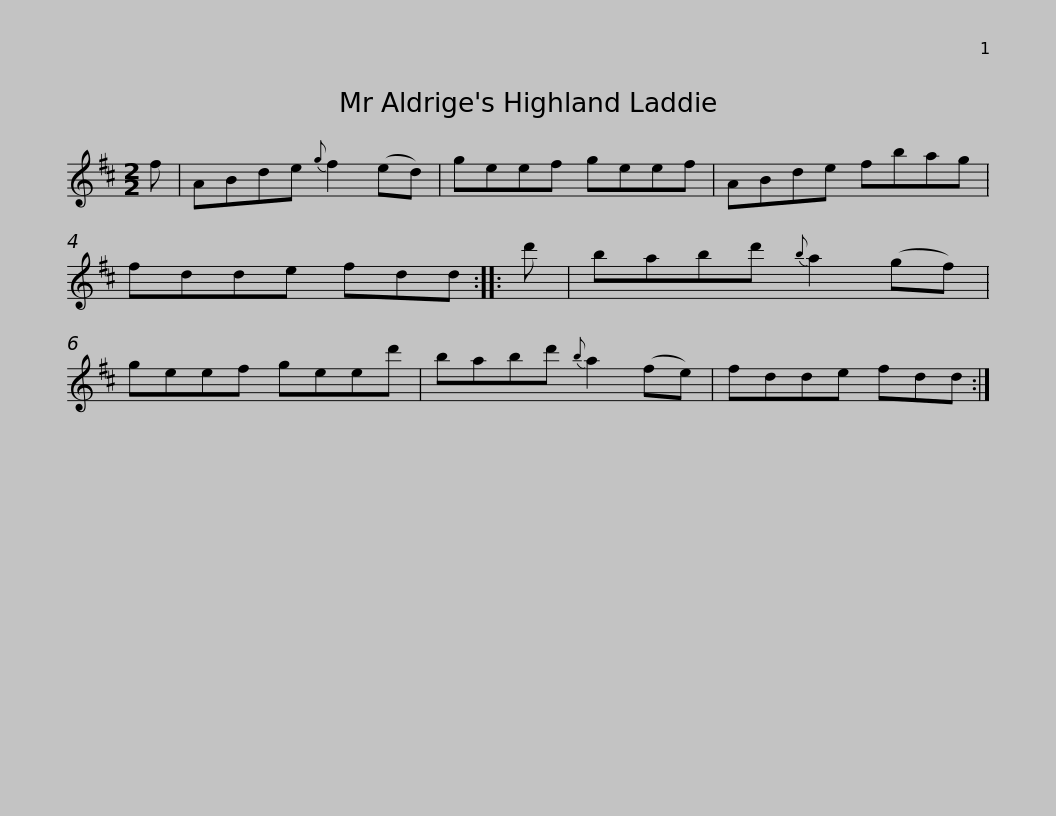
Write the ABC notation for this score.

X:1
L:1/8
M:2/2
I:linebreak $
K:D
V:1 treble
V:1
 f | ABde{g} f2 (ed) | geef geef | ABde fbag | fdde fdd :: %5
 d' |$ babd'{b} a2 (gf) | geef geed' | babd'{b} a2 (fe) | fdde fdd :| %10
